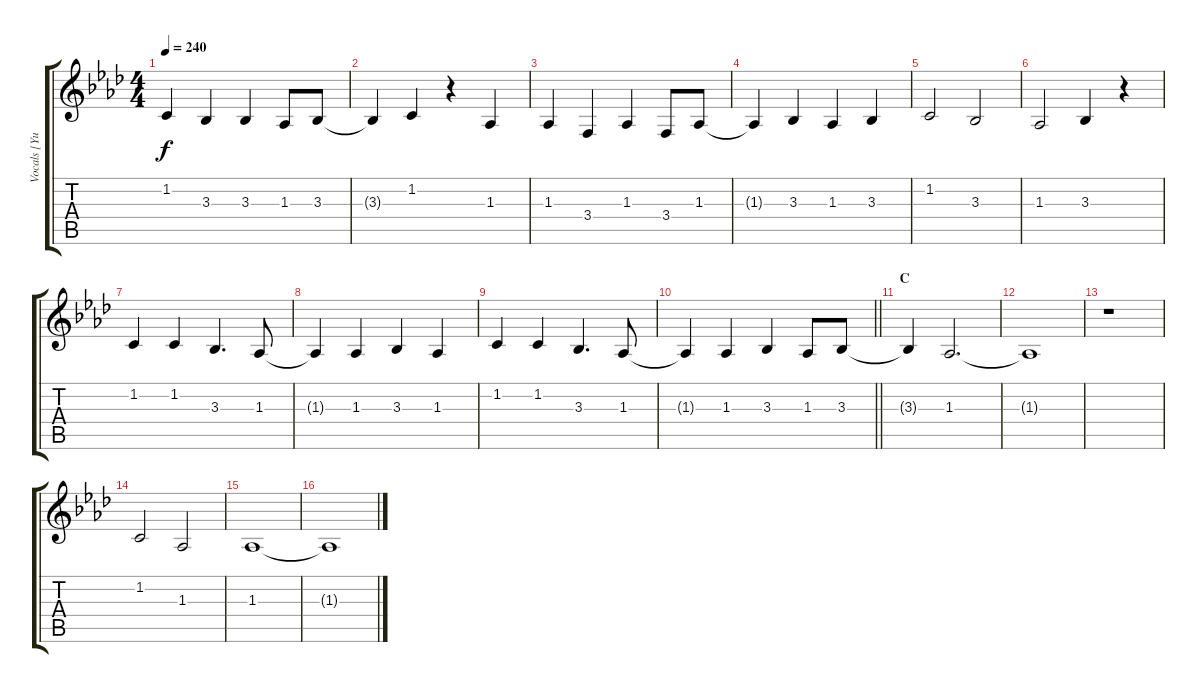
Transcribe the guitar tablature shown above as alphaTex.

\track ("Vocals [Yui]" "Vocals [Yu") {instrument cello}
\staff {score tabs}
\tuning (E4 B3 G3 D3 A2 E2) {hide}
\ts (4 4)
\tempo 240
\clef g2
\ks ab
1.2.4{dy f} 3.3.4 3.3.4 1.3.8 3.3.8 |
3.3{t}.4 1.2.4 r.4 1.3.4 |
1.3.4 3.4.4 1.3.4 3.4.8 1.3.8 |
1.3{t}.4 3.3.4 1.3.4 3.3.4 |
1.2.2 3.3.2 |
1.3.2 3.3.4 r.4 |
1.2.4 1.2.4 3.3.4{d} 1.3.8 |
1.3{t}.4 1.3.4 3.3.4 1.3.4 |
1.2.4 1.2.4 3.3.4{d} 1.3.8 |
\barLineRight lightlight
1.3{t}.4 1.3.4 3.3.4 1.3.8 3.3.8 |
\section ("" "C")
3.3{t}.4 1.3.2{d} |
1.3{t}.1 |
r.1 |
1.2.2 1.3.2 |
1.3.1 |
1.3{t}.1
